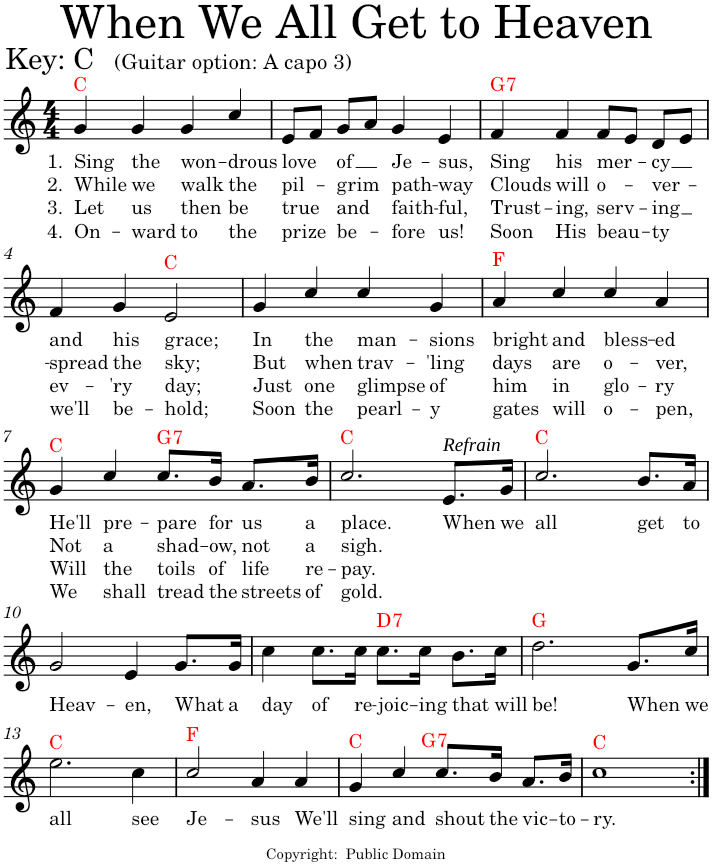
**kern	**text	**text	**text	**text	**harte
*part1	*part1	*part1	*part1	*part1	*part1
*staff1	*staff1	*staff1	*staff1	*staff1	*
*I"Piano	*	*	*	*	*
*I'Pno.	*	*	*	*	*
*clefG2	*	*	*	*	*
*k[]	*	*	*	*	*
*M4/4	*	*	*	*	*
=1	=1	=1	=1	=1	=1
!	!LO:LY:b	!LO:LY:b	!LO:LY:b	!LO:LY:b	!
4g/	1. Sing	2. While	-3. Let	4. On-	C:maj
!	!LO:LY:b	!LO:LY:b	!LO:LY:b	!LO:LY:b	!
4g/	the	we	us	-ward	.
!	!LO:LY:b	!LO:LY:b	!LO:LY:b	!LO:LY:b	!
4g/	won-	walk	then	to	.
!	!LO:LY:b	!LO:LY:b	!LO:LY:b	!LO:LY:b	!
4cc/	-drous	the	be	the	.
=2	=2	=2	=2	=2	=2
!	!LO:LY:b	!LO:LY:b	!LO:LY:b	!LO:LY:b	!
8e/L	love	pil-	true	prize	.
8f/J	.	.	.	.	.
!	!LO:LY:b	!LO:LY:b	!LO:LY:b	!LO:LY:b	!
8g/L	of	-grim	and	be-	.
8a/J	.	.	.	.	.
!	!LO:LY:b	!LO:LY:b	!LO:LY:b	!LO:LY:b	!
4g/	Je-	path-	-faith-	-fore	.
!	!LO:LY:b	!LO:LY:b	!LO:LY:b	!LO:LY:b	!
4e/	-sus,	-way	ful,	us!	.
=3	=3	=3	=3	=3	=3
!	!LO:LY:b	!LO:LY:b	!LO:LY:b	!LO:LY:b	!LO:H:kt=7
4f/	Sing	Clouds	Trust-	Soon	G:7
!	!LO:LY:b	!LO:LY:b	!LO:LY:b	!LO:LY:b	!
4f/	his	will	-ing,	His	.
!	!LO:LY:b	!LO:LY:b	!LO:LY:b	!LO:LY:b	!
8f/L	mer-	o-	serv-	beau-	.
8e/J	.	.	.	.	.
!	!LO:LY:b	!LO:LY:b	!LO:LY:b	!LO:LY:b	!
8d/L	-cy	-ver-	-ing	-ty	.
8e/J	.	.	.	.	.
!!LO:LB:g=z
=4	=4	=4	=4	=4	=4
!	!LO:LY:b	!LO:LY:b	!LO:LY:b	!LO:LY:b	!
4f/	and	-spread	ev-	we'll	.
!	!LO:LY:b	!LO:LY:b	!LO:LY:b	!LO:LY:b	!
4g/	his	the	'ry	be-	.
!	!LO:LY:b	!LO:LY:b	!LO:LY:b	!LO:LY:b	!
2e/	-grace;	sky;	day;	-hold;	C:maj
=5	=5	=5	=5	=5	=5
!	!LO:LY:b	!LO:LY:b	!LO:LY:b	!LO:LY:b	!
4g/	In	But	Just	Soon	.
!	!LO:LY:b	!LO:LY:b	!LO:LY:b	!LO:LY:b	!
4cc/	the	when	one	the	.
!	!LO:LY:b	!LO:LY:b	!LO:LY:b	!LO:LY:b	!
4cc/	man-	trav-	glimpse	pearl-	.
!	!LO:LY:b	!LO:LY:b	!LO:LY:b	!LO:LY:b	!
4g/	-sions	-'ling	-of	-y	.
=6	=6	=6	=6	=6	=6
!	!LO:LY:b	!LO:LY:b	!LO:LY:b	!LO:LY:b	!
4a/	bright	days	him	gates	F:maj
!	!LO:LY:b	!LO:LY:b	!LO:LY:b	!LO:LY:b	!
4cc/	and	are	in	will	.
!	!LO:LY:b	!LO:LY:b	!LO:LY:b	!LO:LY:b	!
4cc/	bless-	o-	glo-	o-	.
!	!LO:LY:b	!LO:LY:b	!LO:LY:b	!LO:LY:b	!
4a/	-ed	-ver,	-ry	-pen,	.
!!LO:LB:g=z
=7	=7	=7	=7	=7	=7
!	!LO:LY:b	!LO:LY:b	!LO:LY:b	!LO:LY:b	!
4g/	He'll	Not	Will	We	C:maj
!	!LO:LY:b	!LO:LY:b	!LO:LY:b	!LO:LY:b	!
4cc/	pre-	a	the	shall	.
!	!LO:LY:b	!LO:LY:b	!LO:LY:b	!LO:LY:b	!LO:H:kt=7
8.cc/L	-pare	shad-	toils	tread	G:7
!	!LO:LY:b	!LO:LY:b	!LO:LY:b	!LO:LY:b	!
16b/Jk	for	-ow,	of	the	.
!	!LO:LY:b	!LO:LY:b	!LO:LY:b	!LO:LY:b	!
8.a/L	us	not	life	streets	.
!	!LO:LY:b	!LO:LY:b	!LO:LY:b	!LO:LY:b	!
16b/Jk	a	a	re-	of	.
=8	=8	=8	=8	=8	=8
!	!LO:LY:b	!LO:LY:b	!LO:LY:b	!LO:LY:b	!
2.cc/	place.	sigh.	pay.	gold.	C:maj
!LO:TX:a:i:t=Refrain	!	!	!	!	!
!	!LO:LY:b	!	!	!	!
8.e/L	When	.	.	.	.
!	!LO:LY:b	!	!	!	!
16g/Jk	we	.	.	.	.
=9	=9	=9	=9	=9	=9
!	!LO:LY:b	!	!	!	!
2.cc/	all	.	.	.	C:maj
!	!LO:LY:b	!	!	!	!
8.b/L	get	.	.	.	.
!	!LO:LY:b	!	!	!	!
16a/Jk	to	.	.	.	.
!!LO:LB:g=z
=10	=10	=10	=10	=10	=10
!	!LO:LY:b	!	!	!	!
2g/	Heav-	.	.	.	.
!	!LO:LY:b	!	!	!	!
4e/	-en,	.	.	.	.
!	!LO:LY:b	!	!	!	!
8.g/L	What	.	.	.	.
!	!LO:LY:b	!	!	!	!
16g/Jk	a	.	.	.	.
=11	=11	=11	=11	=11	=11
!	!LO:LY:b	!	!	!	!
4cc\	day	.	.	.	.
!	!LO:LY:b	!	!	!	!
8.cc\L	of	.	.	.	.
!	!LO:LY:b	!	!	!	!
16cc\Jk	re-	.	.	.	.
!	!LO:LY:b	!	!	!	!LO:H:kt=7
8.cc\L	-joic-	.	.	.	D:7
!	!LO:LY:b	!	!	!	!
16cc\Jk	-ing	.	.	.	.
!	!LO:LY:b	!	!	!	!
8.b\L	that	.	.	.	.
!	!LO:LY:b	!	!	!	!
16cc\Jk	will	.	.	.	.
=12	=12	=12	=12	=12	=12
!	!LO:LY:b	!	!	!	!
2.dd\	be!	.	.	.	G:maj
!	!LO:LY:b	!	!	!	!
8.g/L	When	.	.	.	.
!	!LO:LY:b	!	!	!	!
16cc/Jk	we	.	.	.	.
!!LO:LB:g=z
=13	=13	=13	=13	=13	=13
!	!LO:LY:b	!	!	!	!
2.ee\	all	.	.	.	C:maj
!	!LO:LY:b	!	!	!	!
4cc\	see	.	.	.	.
=14	=14	=14	=14	=14	=14
!	!LO:LY:b	!	!	!	!
2cc/	Je-	.	.	.	F:maj
!	!LO:LY:b	!	!	!	!
4a/	-sus	.	.	.	.
!	!LO:LY:b	!	!	!	!
4a/	We'll	.	.	.	.
=15	=15	=15	=15	=15	=15
!	!LO:LY:b	!	!	!	!
*^	*	*	*	*	*
4g/	4.ryy	sing	.	.	.	C:maj
!	!	!LO:LY:b	!	!	!	!
4cc/	.	and	.	.	.	.
!	!	!	!	!	!	!LO:H:kt=7
.	2ryy	.	.	.	.	G:7
!	!	!LO:LY:b	!	!	!	!
8.cc/L	.	shout	.	.	.	.
!	!	!LO:LY:b	!	!	!	!
16b/Jk	.	the	.	.	.	.
!	!	!LO:LY:b	!	!	!	!
8.a/L	.	vic-	.	.	.	.
.	8ryy	.	.	.	.	.
!	!	!LO:LY:b	!	!	!	!
16b/Jk	.	-to-	.	.	.	.
=16	=16	=16	=16	=16	=16	=16
!	!	!LO:LY:b	!	!	!	!
*v	*v	*	*	*	*	*
1cc	-ry.	.	.	.	C:maj
=:|!	=:|!	=:|!	=:|!	=:|!	=:|!
*-	*-	*-	*-	*-	*-
